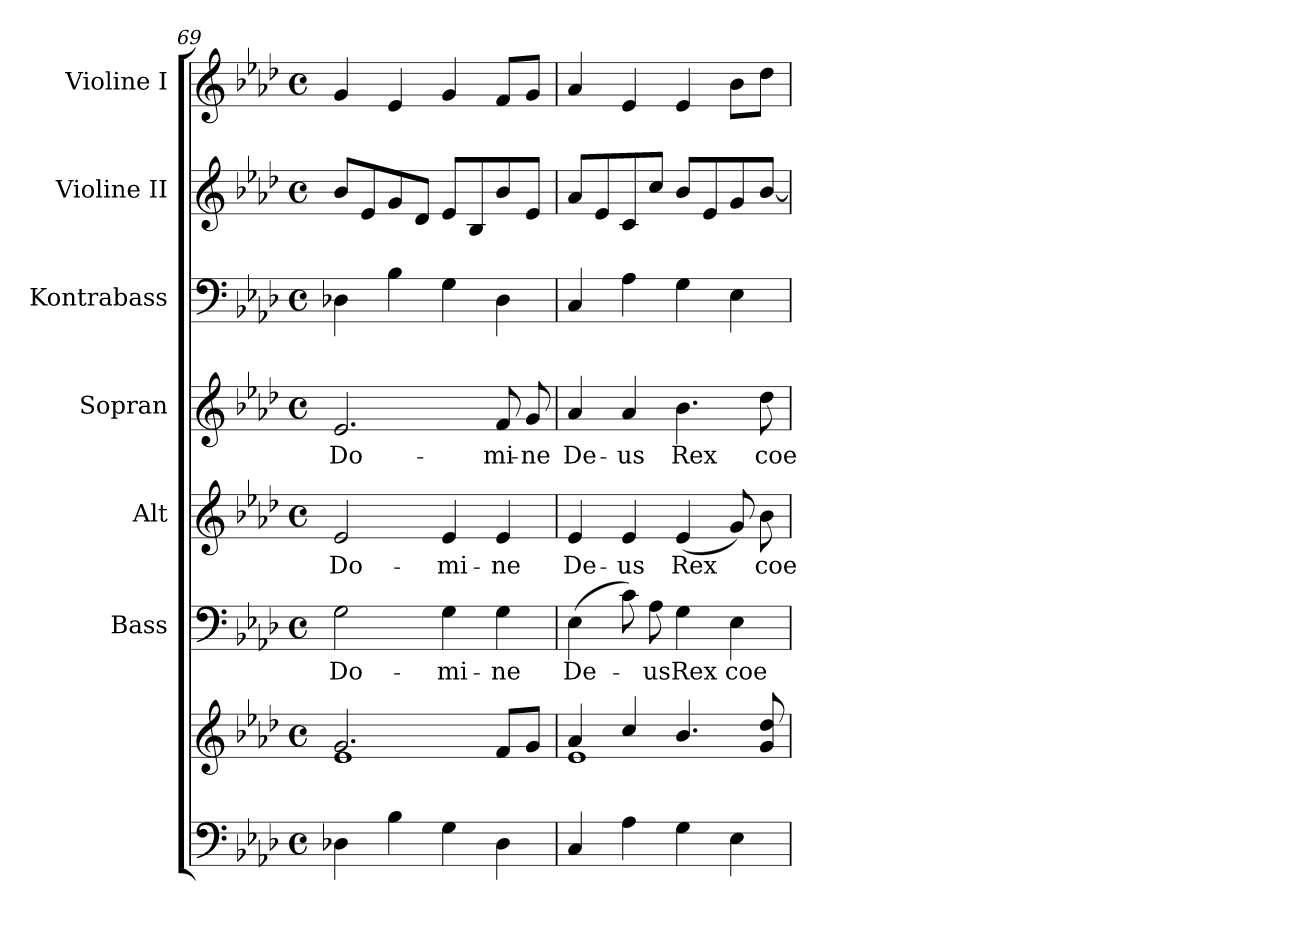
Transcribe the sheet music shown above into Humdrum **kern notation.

**kern	**kern	**kern	**text	**kern	**text	**kern	**text	**kern	**kern	**kern
*part7	*part7	*part6	*part6	*part5	*part5	*part4	*part4	*part3	*part2	*part1
*staff8	*staff7	*staff6	*staff6	*staff5	*staff5	*staff4	*staff4	*staff3	*staff2	*staff1
*	*	*I"Bass	*	*I"Alt	*	*I"Sopran	*	*I"Kontrabass	*I"Violine II	*I"Violine I
*	*	*I'B.	*	*I'A.	*	*I'S.	*	*I'Kb.	*I'Vl. II	*I'Vl. I
*clefF4	*clefG2	*clefF4	*	*clefG2	*	*clefG2	*	*clefF4	*clefG2	*clefG2
*	*	*	*	*	*	*	*	*ITrd7c12	*	*
*k[b-e-a-d-]	*k[b-e-a-d-]	*k[b-e-a-d-]	*	*k[b-e-a-d-]	*	*k[b-e-a-d-]	*	*k[b-e-a-d-]	*k[b-e-a-d-]	*k[b-e-a-d-]
*A-:	*A-:	*A-:	*	*A-:	*	*A-:	*	*A-:	*A-:	*A-:
*M4/4	*M4/4	*M4/4	*	*M4/4	*	*M4/4	*	*M4/4	*M4/4	*M4/4
*met(c)	*met(c)	*met(c)	*	*met(c)	*	*met(c)	*	*met(c)	*met(c)	*met(c)
=69	=69	=69	=69	=69	=69	=69	=69	=69	=69	=69
*	*^	*	*	*	*	*	*	*	*	*
!	!	!	!	!LO:LY:b	!	!LO:LY:b	!	!LO:LY:b	!	!	!
4D-X\	2.g/	1e-	2G\	Do-	2e-/	Do-	2.e-/	Do-	4DD-X\	8b-/L	4g/
.	.	.	.	.	.	.	.	.	.	8e-/	.
4B-\	.	.	.	.	.	.	.	.	4BB-\	8g/	4e-/
.	.	.	.	.	.	.	.	.	.	8d-/J	.
!	!	!	!	!LO:LY:b	!	!LO:LY:b	!	!	!	!	!
4G\	.	.	4G\	-mi-	4e-/	-mi-	.	.	4GG\	8e-/L	4g/
.	.	.	.	.	.	.	.	.	.	8B-/	.
!	!	!	!	!LO:LY:b	!	!LO:LY:b	!	!LO:LY:b	!	!	!
4D-\	8f/L	.	4G\	-ne	4e-/	-ne	8f/	-mi-	4DD-\	8b-/	8f/L
!	!	!	!	!	!	!	!	!LO:LY:b	!	!	!
.	8g/J	.	.	.	.	.	8g/	-ne	.	8e-/J	8g/J
=70	=70	=70	=70	=70	=70	=70	=70	=70	=70	=70	=70
!	!	!	!	!LO:LY:b	!	!LO:LY:b	!	!LO:LY:b	!	!	!
4C/	4a-/	1e-	(>4E-\	De-	4e-/	De-	4a-/	De-	4CC/	8a-/L	4a-/
.	.	.	.	.	.	.	.	.	.	8e-/	.
!	!	!	!	!	!	!LO:LY:b	!	!LO:LY:b	!	!	!
4A-\	4cc/	.	8c\)	.	4e-/	-us	4a-/	-us	4AA-\	8c/	4e-/
!	!	!	!	!LO:LY:b	!	!	!	!	!	!	!
.	.	.	8A-\	-us	.	.	.	.	.	8cc/J	.
!	!	!	!	!LO:LY:b	!	!LO:LY:b	!	!LO:LY:b	!	!	!
4G\	4.b-/	.	4G\	Rex	(<4e-/	Rex	4.b-\	Rex	4GG\	8b-/L	4e-/
.	.	.	.	.	.	.	.	.	.	8e-/	.
!	!	!	!	!LO:LY:b	!	!	!	!	!	!	!
4E-\	.	.	4E-\	coe-	8g/)	.	.	.	4EE-\	8g/	8b-\L
!	!	!	!	!	!	!LO:LY:b	!	!LO:LY:b	!	!	!
.	8g/ 8dd-/	.	.	.	8b-\	coe-	8dd-\	coe-	.	[8b-/J	8dd-\J
*	*v	*v	*	*	*	*	*	*	*	*	*
=	=	=	=	=	=	=	=	=	=	=
*-	*-	*-	*-	*-	*-	*-	*-	*-	*-	*-
